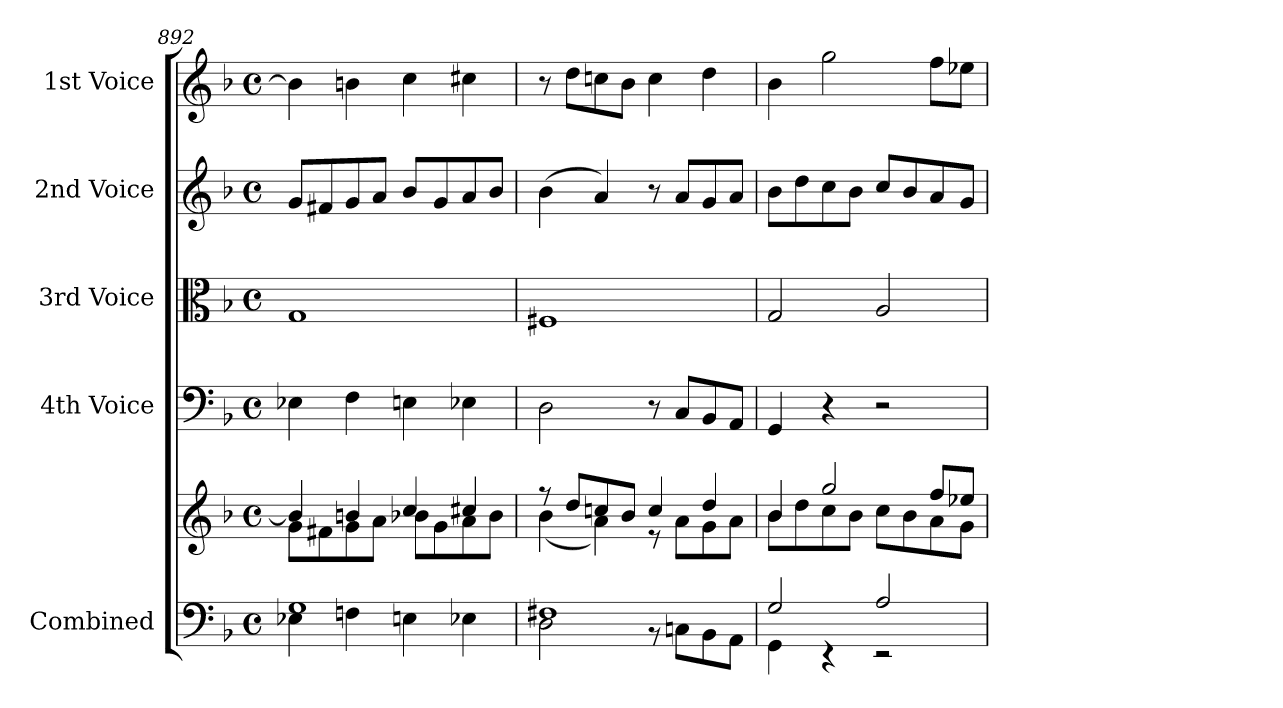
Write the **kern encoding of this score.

**kern	**kern	**kern	**kern	**kern	**kern
*part5	*part5	*part4	*part3	*part2	*part1
*staff6	*staff5	*staff4	*staff3	*staff2	*staff1
*I"Combined	*	*I"4th Voice	*I"3rd Voice	*I"2nd Voice	*I"1st Voice
*clefF4	*clefG2	*clefF4	*clefC3	*clefG2	*clefG2
*k[b-]	*k[b-]	*k[b-]	*k[b-]	*k[b-]	*k[b-]
*M4/4	*M4/4	*M4/4	*M4/4	*M4/4	*M4/4
*met(c)	*met(c)	*met(c)	*met(c)	*met(c)	*met(c)
=892	=892	=892	=892	=892	=892
*^	*^	*	*	*	*
1G	4E-X\	4b-/]	8g\L	4E-X\	1G	8g/L	4b-\]
.	.	.	8f#X\	.	.	8f#X/	.
.	4Fn\	4bn/	8g\	4F\	.	8g/	4bn\
.	.	.	8a\J	.	.	8a/J	.
.	4En\	4cc/	8b-X\L	4En\	.	8b-/L	4cc\
.	.	.	8g\	.	.	8g/	.
.	4E-X\	4cc#X/	8a\	4E-X\	.	8a/	4cc#X\
.	.	.	8b-\J	.	.	8b-/J	.
=893	=893	=893	=893	=893	=893	=893	=893
1F#X	2D\	8r	(4b-\	2D\	1F#X	(4b-\	8r
.	.	8dd/L	.	.	.	.	8dd\L
.	.	8ccn/	4a\)	.	.	4a/)	8ccn\
.	.	8b-/J	.	.	.	.	8b-\J
.	8r	4cc/	8r	8r	.	8r	4cc\
.	8Cn\L	.	8a\L	8C/L	.	8a/L	.
.	8BB-\	4dd/	8g\	8BB-/	.	8g/	4dd\
.	8AA\J	.	8a\J	8AA/J	.	8a/J	.
=894	=894	=894	=894	=894	=894	=894	=894
2G/	4GG\	4b-/	8b-\L	4GG/	2G/	8b-\L	4b-\
.	.	.	8dd\	.	.	8dd\	.
.	4r	2gg/	8cc\	4r	.	8cc\	2gg\
.	.	.	8b-\J	.	.	8b-\J	.
2A/	2r	.	8cc\L	2r	2A/	8cc/L	.
.	.	.	8b-\	.	.	8b-/	.
.	.	8ff/L	8a\	.	.	8a/	8ff\L
.	.	8ee-X/J	8g\J	.	.	8g/J	8ee-X\J
*v	*v	*	*	*	*	*	*
*	*v	*v	*	*	*	*
=	=	=	=	=	=
*-	*-	*-	*-	*-	*-
